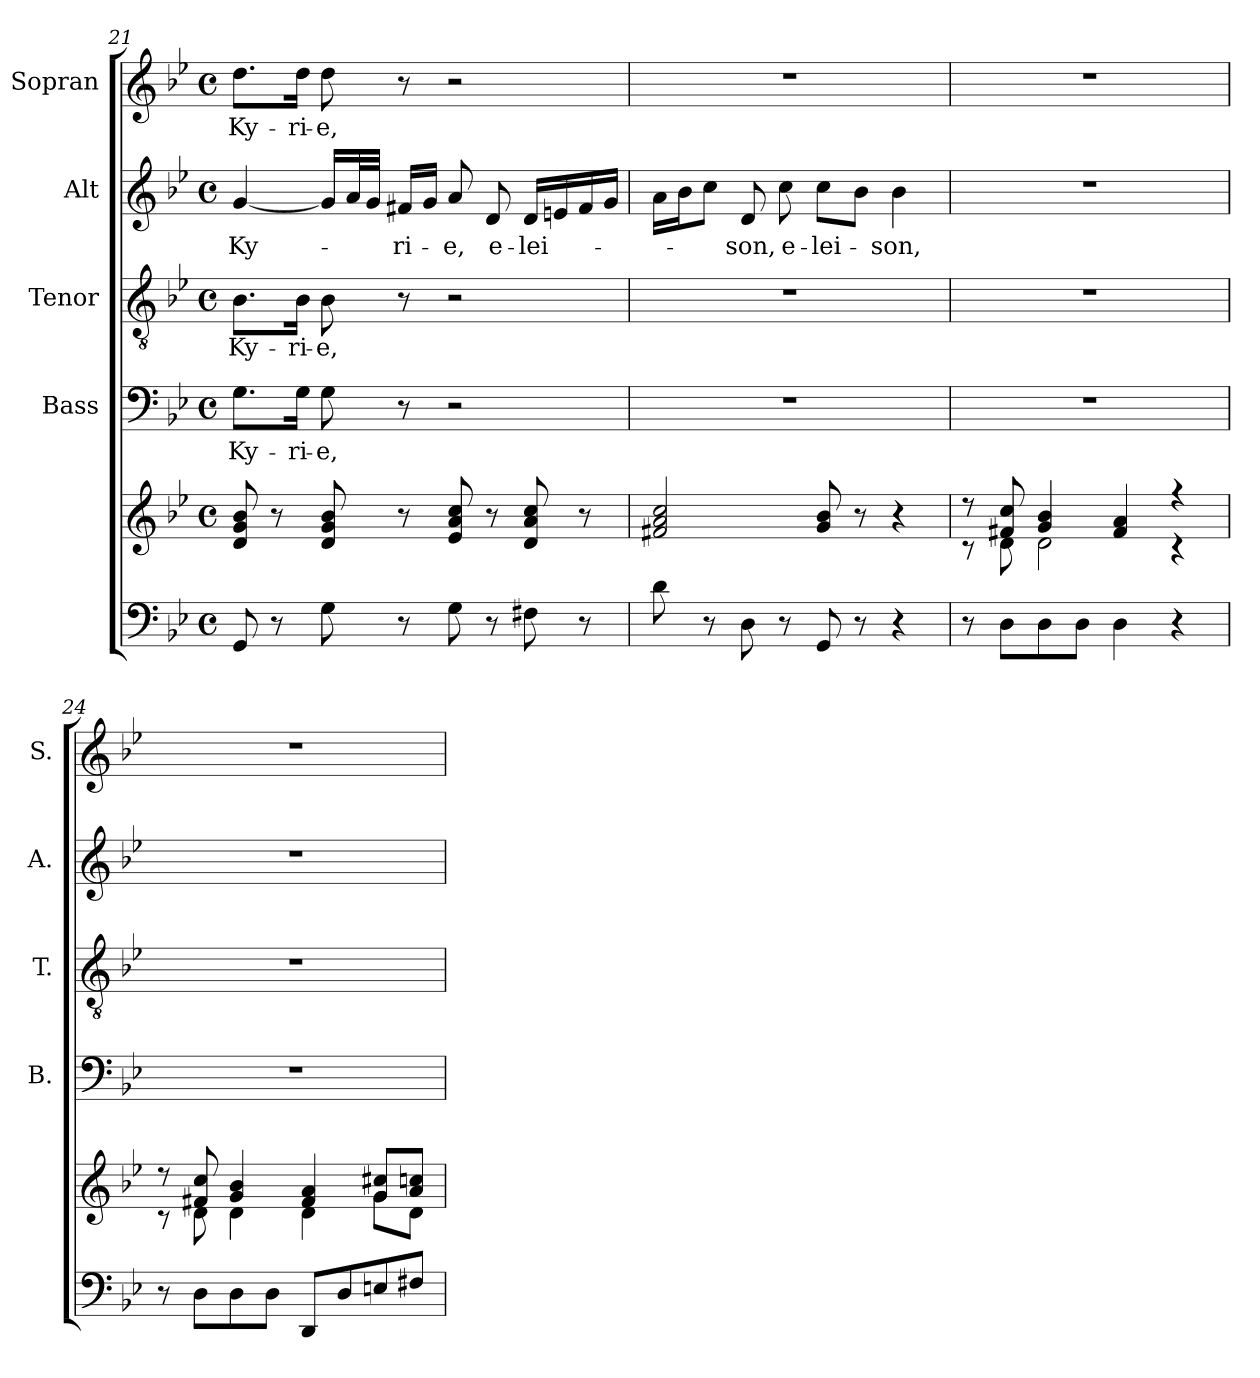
**kern	**kern	**kern	**text	**kern	**text	**kern	**text	**kern	**text
*part5	*part5	*part4	*part4	*part3	*part3	*part2	*part2	*part1	*part1
*staff6	*staff5	*staff4	*staff4	*staff3	*staff3	*staff2	*staff2	*staff1	*staff1
*	*	*I"Bass	*	*I"Tenor	*	*I"Alt	*	*I"Sopran	*
*	*	*I'B.	*	*I'T.	*	*I'A.	*	*I'S.	*
*clefF4	*clefG2	*clefF4	*	*clefGv2	*	*clefG2	*	*clefG2	*
*k[b-e-]	*k[b-e-]	*k[b-e-]	*	*k[b-e-]	*	*k[b-e-]	*	*k[b-e-]	*
*B-:	*B-:	*B-:	*	*B-:	*	*B-:	*	*B-:	*
*M4/4	*M4/4	*M4/4	*	*M4/4	*	*M4/4	*	*M4/4	*
*met(c)	*met(c)	*met(c)	*	*met(c)	*	*met(c)	*	*met(c)	*
=21	=21	=21	=21	=21	=21	=21	=21	=21	=21
!	!	!	!LO:LY:b	!	!LO:LY:b	!	!LO:LY:b	!	!LO:LY:b
8GG/	8d/ 8g/ 8b-/	8.G\L	Ky-	8.B-\L	Ky-	[4g/	Ky-	8.dd\L	Ky-
8r	8r	.	.	.	.	.	.	.	.
!	!	!	!LO:LY:b	!	!LO:LY:b	!	!	!	!LO:LY:b
.	.	16G\Jk	-ri-	16B-\Jk	-ri-	.	.	16dd\Jk	-ri-
!	!	!	!LO:LY:b	!	!LO:LY:b	!	!	!	!LO:LY:b
8G\	8d/ 8g/ 8b-/	8G\	-e,	8B-\	-e,	16g/LL]	.	8dd\	-e,
.	.	.	.	.	.	32a/L	.	.	.
.	.	.	.	.	.	32g/JJJ	.	.	.
!	!	!	!	!	!	!	!LO:LY:b	!	!
8r	8r	8r	.	8r	.	16f#X/LL	-ri-	8r	.
.	.	.	.	.	.	16g/JJ	.	.	.
!	!	!	!	!	!	!	!LO:LY:b	!	!
8G\	8e-/ 8a/ 8cc/	2r	.	2r	.	8a/	-e,	2r	.
!	!	!	!	!	!	!	!LO:LY:b	!	!
8r	8r	.	.	.	.	8d/	e-	.	.
!	!	!	!	!	!	!	!LO:LY:b	!	!
8F#X\	8d/ 8a/ 8cc/	.	.	.	.	16d/LL	-lei-	.	.
.	.	.	.	.	.	16en/	.	.	.
8r	8r	.	.	.	.	16f#/	.	.	.
.	.	.	.	.	.	16g/JJ	.	.	.
!!LO:LB:g=z
=22	=22	=22	=22	=22	=22	=22	=22	=22	=22
8d\	2f#X/ 2a/ 2cc/	1r	.	1r	.	16a\LL	.	1r	.
.	.	.	.	.	.	16b-\J	.	.	.
8r	.	.	.	.	.	8cc\J	.	.	.
!	!	!	!	!	!	!	!LO:LY:b	!	!
8D\	.	.	.	.	.	8d/	-son,	.	.
!	!	!	!	!	!	!	!LO:LY:b	!	!
8r	.	.	.	.	.	8cc\	e-	.	.
!	!	!	!	!	!	!	!LO:LY:b	!	!
8GG/	8g/ 8b-/	.	.	.	.	8cc\L	-lei-	.	.
8r	8r	.	.	.	.	8b-\J	.	.	.
!	!	!	!	!	!	!	!LO:LY:b	!	!
4r	4r	.	.	.	.	4b-\	-son,	.	.
=23	=23	=23	=23	=23	=23	=23	=23	=23	=23
*	*^	*	*	*	*	*	*	*	*
8r	8r	8r	1r	.	1r	.	1r	.	1r	.
8D\L	8f#X/ 8cc/	8d\	.	.	.	.	.	.	.	.
8D\	4g/ 4b-/	2d\	.	.	.	.	.	.	.	.
8D\J	.	.	.	.	.	.	.	.	.	.
4D\	4f#/ 4a/	.	.	.	.	.	.	.	.	.
4r	4r	4r	.	.	.	.	.	.	.	.
=24	=24	=24	=24	=24	=24	=24	=24	=24	=24	=24
8r	8r	8r	1r	.	1r	.	1r	.	1r	.
8D\L	8f#X/ 8cc/	8d\	.	.	.	.	.	.	.	.
8D\	4g/ 4b-/	4d\	.	.	.	.	.	.	.	.
8D\J	.	.	.	.	.	.	.	.	.	.
8DD/L	4f#/ 4a/	4d\	.	.	.	.	.	.	.	.
8D/	.	.	.	.	.	.	.	.	.	.
8En/	8g/ 8cc#X/L	8g\L	.	.	.	.	.	.	.	.
8F#X/J	8a/ 8ccn/J	8d\J	.	.	.	.	.	.	.	.
*	*v	*v	*	*	*	*	*	*	*	*
=	=	=	=	=	=	=	=	=	=
*-	*-	*-	*-	*-	*-	*-	*-	*-	*-
